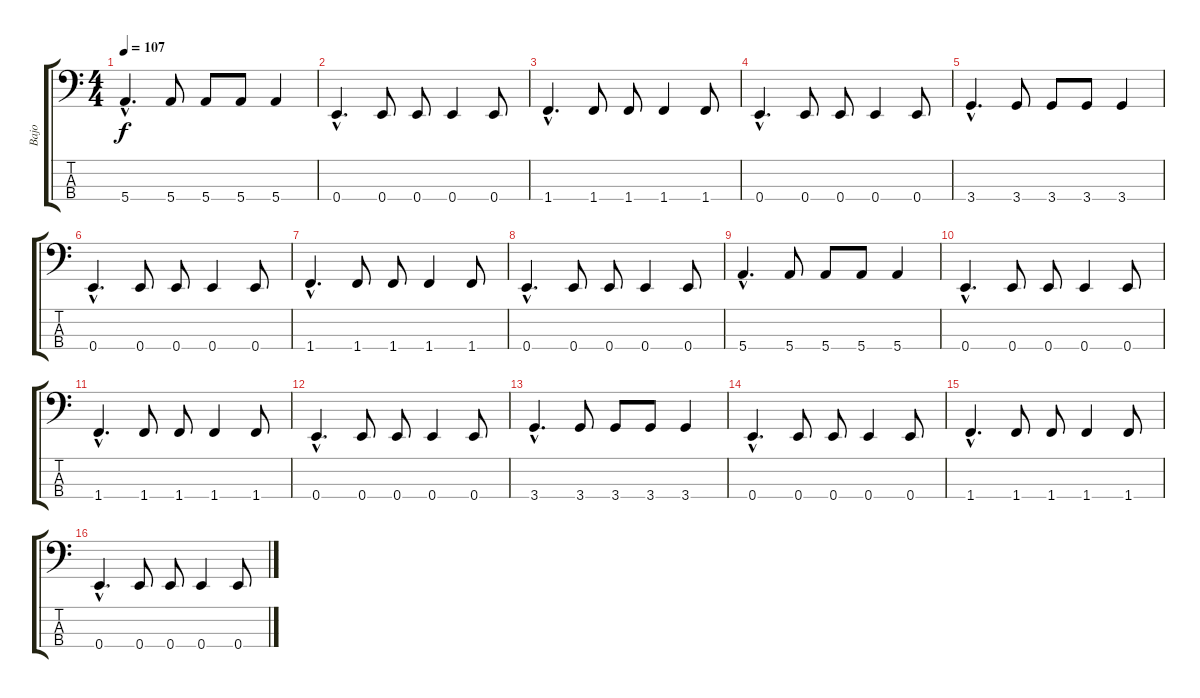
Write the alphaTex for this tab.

\track ("Bajo" "Bajo") {instrument electricbasspick}
\staff {score tabs}
\tuning (G2 D2 A1 E1) {hide}
\ts (4 4)
\tempo 107
\clef f4
\ks c
5.4{hac}.4{d dy f} 5.4.8 5.4.8 5.4.8 5.4.4 |
0.4{hac}.4{d} 0.4.8 0.4.8 0.4.4 0.4.8 |
1.4{hac}.4{d} 1.4.8 1.4.8 1.4.4 1.4.8 |
0.4{hac}.4{d} 0.4.8 0.4.8 0.4.4 0.4.8 |
3.4{hac}.4{d} 3.4.8 3.4.8 3.4.8 3.4.4 |
0.4{hac}.4{d} 0.4.8 0.4.8 0.4.4 0.4.8 |
1.4{hac}.4{d} 1.4.8 1.4.8 1.4.4 1.4.8 |
0.4{hac}.4{d} 0.4.8 0.4.8 0.4.4 0.4.8 |
5.4{hac}.4{d} 5.4.8 5.4.8 5.4.8 5.4.4 |
0.4{hac}.4{d} 0.4.8 0.4.8 0.4.4 0.4.8 |
1.4{hac}.4{d} 1.4.8 1.4.8 1.4.4 1.4.8 |
0.4{hac}.4{d} 0.4.8 0.4.8 0.4.4 0.4.8 |
3.4{hac}.4{d} 3.4.8 3.4.8 3.4.8 3.4.4 |
0.4{hac}.4{d} 0.4.8 0.4.8 0.4.4 0.4.8 |
1.4{hac}.4{d} 1.4.8 1.4.8 1.4.4 1.4.8 |
0.4{hac}.4{d} 0.4.8 0.4.8 0.4.4 0.4.8
